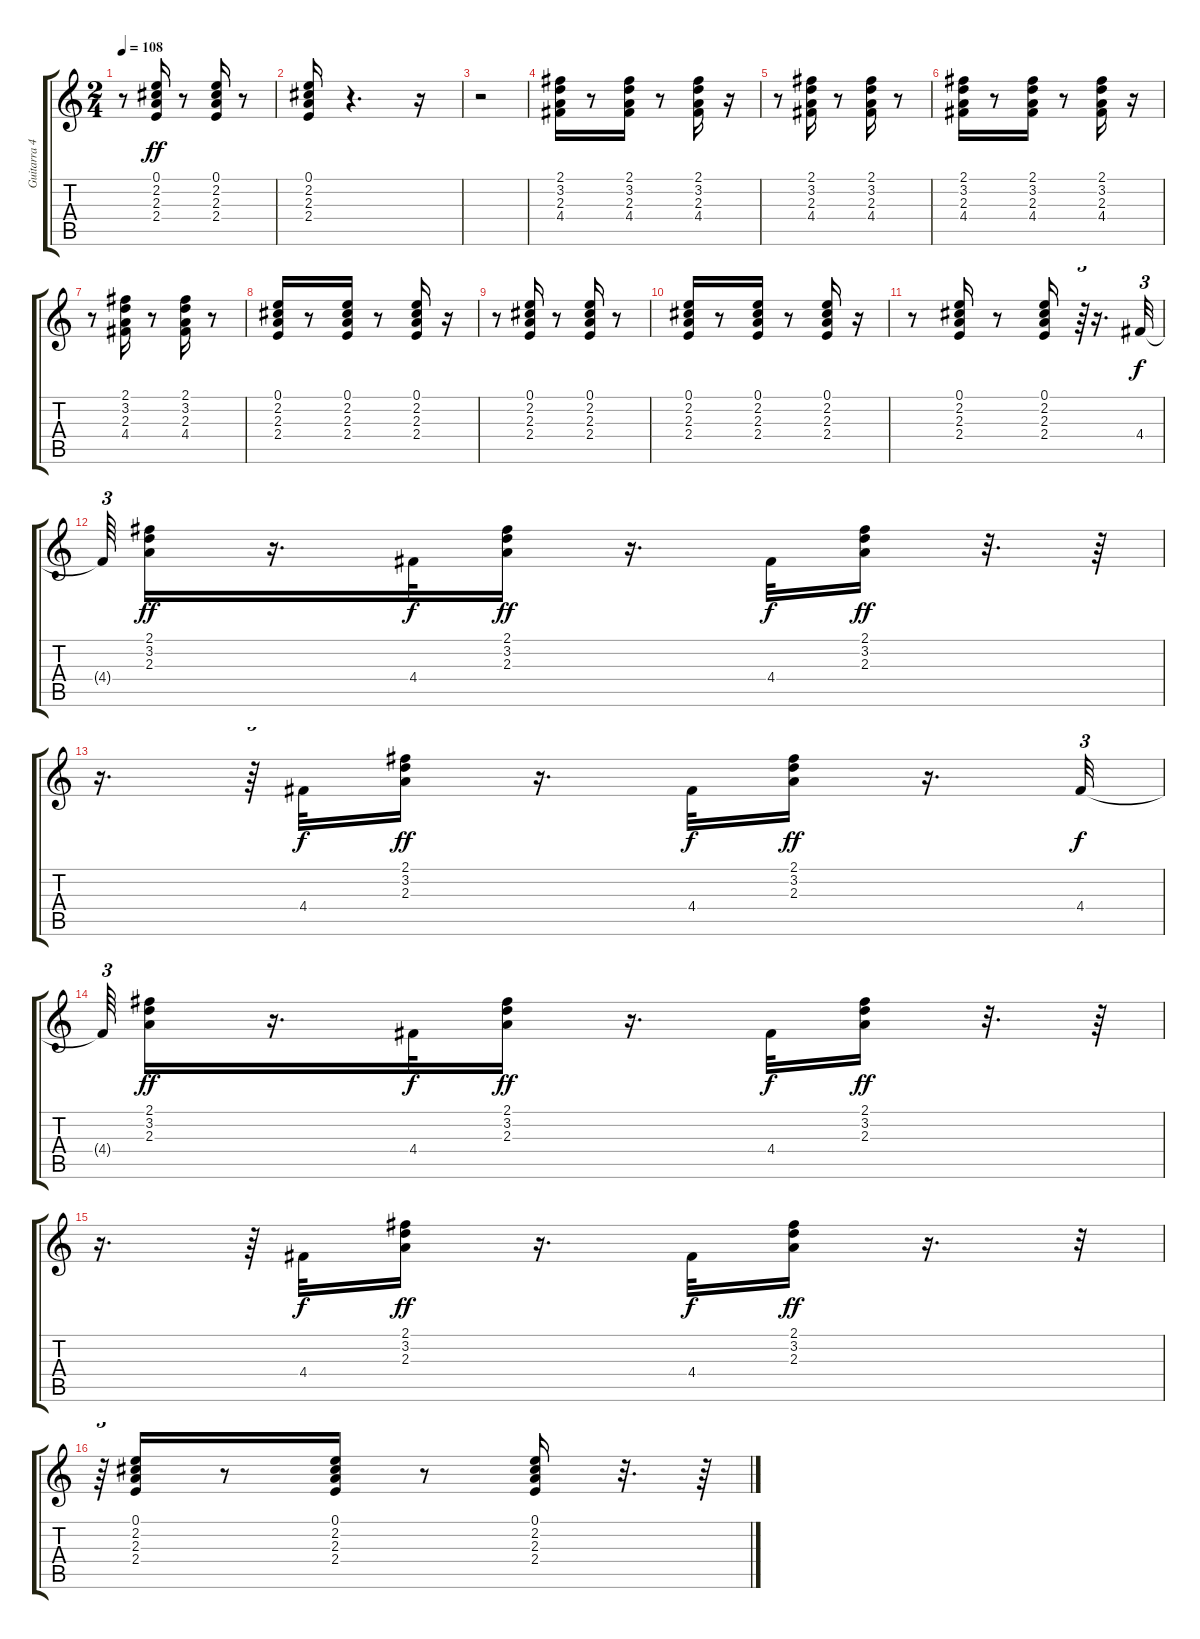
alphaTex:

\track ("Guitarra 4" "Guitarra 4") {instrument acousticguitarsteel}
\staff {score tabs}
\tuning (E4 B3 G3 D3 A2 E2) {hide}
\ts (2 4)
\tempo 108
\clef g2
\ks c
r.8{dy ff} (0.1 2.2 2.3 2.4).16 r.8 (0.1 2.2 2.3 2.4).16 r.8 |
(0.1 2.2 2.3 2.4).16 r.4{d} r.16 |
r.2 |
(2.1 3.2 2.3 4.4).16 r.8 (2.1 3.2 2.3 4.4).16 r.8 (2.1 3.2 2.3 4.4).16 r.16 |
r.8 (2.1 3.2 2.3 4.4).16 r.8 (2.1 3.2 2.3 4.4).16 r.8 |
(2.1 3.2 2.3 4.4).16 r.8 (2.1 3.2 2.3 4.4).16 r.8 (2.1 3.2 2.3 4.4).16 r.16 |
r.8 (2.1 3.2 2.3 4.4).16 r.8 (2.1 3.2 2.3 4.4).16 r.8 |
(0.1 2.2 2.3 2.4).16 r.8 (0.1 2.2 2.3 2.4).16 r.8 (0.1 2.2 2.3 2.4).16 r.16 |
r.8 (0.1 2.2 2.3 2.4).16 r.8 (0.1 2.2 2.3 2.4).16 r.8 |
(0.1 2.2 2.3 2.4).16 r.8 (0.1 2.2 2.3 2.4).16 r.8 (0.1 2.2 2.3 2.4).16 r.16 |
r.8 (0.1 2.2 2.3 2.4).16 r.8 (0.1 2.2 2.3 2.4).16 r.64{tu (3 2)} r.16{d} 4.4.32{tu (3 2) dy f} |
4.4{t}.64{tu (3 2)} (2.1 3.2 2.3).16{dy ff} r.16{d} 4.4.32{dy f} (2.1 3.2 2.3).16{dy ff} r.16{d} 4.4.32{dy f} (2.1 3.2 2.3).16{dy ff} r.32{d} r.64 |
r.16{d} r.64{tu (3 2)} 4.4.32{dy f} (2.1 3.2 2.3).16{dy ff} r.16{d} 4.4.32{dy f} (2.1 3.2 2.3).16{dy ff} r.16{d} 4.4.32{tu (3 2) dy f} |
4.4{t}.64{tu (3 2)} (2.1 3.2 2.3).16{dy ff} r.16{d} 4.4.32{dy f} (2.1 3.2 2.3).16{dy ff} r.16{d} 4.4.32{dy f} (2.1 3.2 2.3).16{dy ff} r.32{d} r.64 |
r.16{d} r.64{tu (3 2)} 4.4.32{dy f} (2.1 3.2 2.3).16{dy ff} r.16{d} 4.4.32{dy f} (2.1 3.2 2.3).16{dy ff} r.16{d} r.32{tu (3 2)} |
r.64{tu (3 2)} (0.1 2.2 2.3 2.4).16 r.8 (0.1 2.2 2.3 2.4).16 r.8 (0.1 2.2 2.3 2.4).16 r.32{d} r.64
